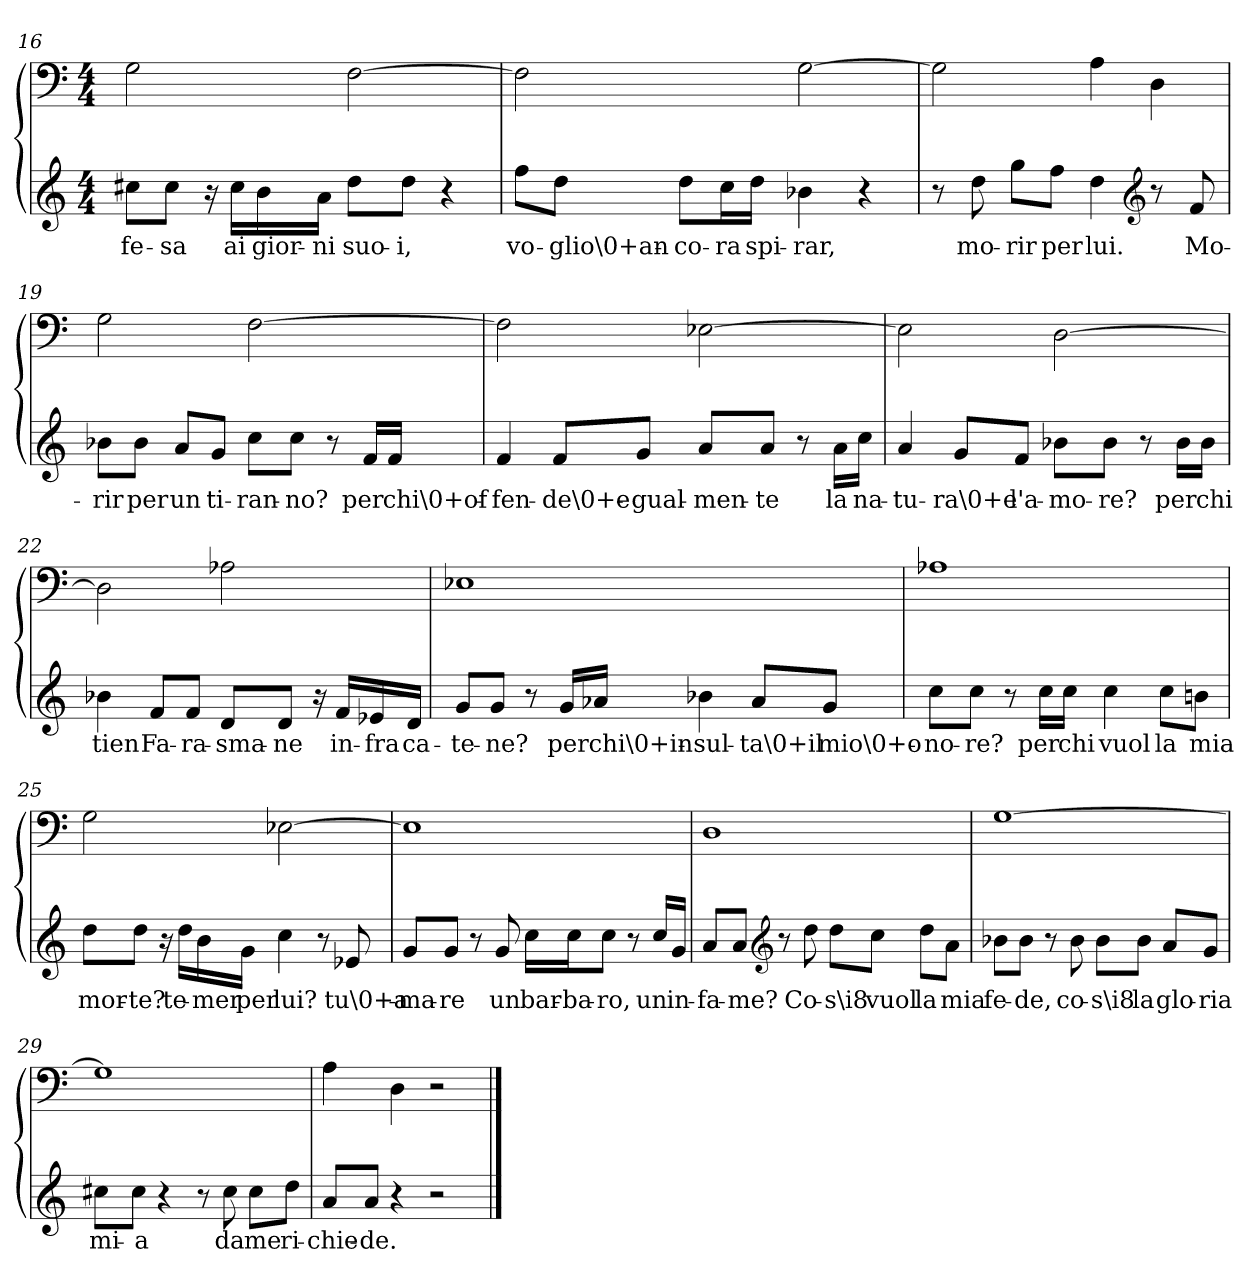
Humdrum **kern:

**kern	**text	**kern
*part1	*part1	*part1
*staff2	*staff2	*staff1
*clefG2	*	*clefF4
*k[]	*	*k[]
*C:	*	*C:
*M4/4	*	*M4/4
=16	=16	=16
8cc#X\L	-fe-	2G\
8cc#\J	-sa	.
16r	.	.
16cc#\LL	ai	.
16b\	gior-	.
16a\JJ	-ni	.
8dd\L	suo-	[2F\
8dd\J	-i,	.
4r	.	.
=17	=17	=17
8ff\L	vo-	2F\]
8dd\J	-glio\0+an-	.
8dd\L	-co-	.
16cc\L	-ra	.
16dd\JJ	spi-	.
4b-X\	-rar,	[2G\
4r	.	.
=18	=18	=18
8r	.	2G\]
8dd\	mo-	.
8gg\L	-rir	.
8ff\J	per	.
4dd\	lui.	4A\
*clefG2	*	*
8r	.	4D\
8f/	Mo-	.
=19	=19	=19
8b-X\L	-rir	2G\
8b-\J	per	.
8a/L	un	.
8g/J	ti-	.
8cc\L	-ran-	[2F\
8cc\J	-no?	.
8r	.	.
16f/LL	per	.
16f/JJ	chi\0+of-	.
=20	=20	=20
4f/	-fen-	2F\]
8f/L	-de\0+e-	.
8g/J	-gual-	.
8a/L	-men-	[2E-X\
8a/J	-te	.
8r	.	.
16a\LL	la	.
16cc\JJ	na-	.
=21	=21	=21
4a/	-tu-	2E-\]
8g/L	-ra\0+e	.
8f/J	l'a-	.
8b-X\L	-mo-	[2D\
8b-\J	-re?	.
8r	.	.
16b-\LL	per	.
16b-\JJ	chi	.
=22	=22	=22
4b-X\	tien	2D\]
8f/L	Fa-	.
8f/J	-ra-	.
8d/L	-sma-	2A-X\
8d/J	-ne	.
16r	.	.
16f/LL	in-	.
16e-X/	-fra	.
16d/JJ	ca-	.
=23	=23	=23
8g/L	-te-	1E-X\
8g/J	-ne?	.
8r	.	.
16g/LL	per	.
16a-X/JJ	chi\0+in-	.
4b-X\	-sul-	.
8a-/L	-ta\0+il	.
8g/J	mio\0+o-	.
=24	=24	=24
8cc\L	-no-	1A-X\
8cc\J	-re?	.
8r	.	.
16cc\LL	per	.
16cc\JJ	chi	.
4cc\	vuol	.
8cc\L	la	.
8bn\J	mia	.
=25	=25	=25
8dd\L	mor-	2G\
8dd\J	-te?	.
16r	.	.
16dd\LL	te-	.
16b\	-mer	.
16g\JJ	per	.
4cc\	lui?	[2E-X\
8r	.	.
8e-X/	tu\0+a-	.
=26	=26	=26
8g/L	-ma-	1E-\]
8g/J	-re	.
8r	.	.
8g/	un	.
16cc\LL	bar-	.
16cc\J	-ba-	.
8cc\J	-ro,	.
8r	.	.
16cc/LL	un	.
16g/JJ	in-	.
=27	=27	=27
8a/L	-fa-	1D\
8a/J	-me?	.
*clefG2	*	*
8r	.	.
8dd\	Co-	.
8dd\L	-s\i8	.
8cc\J	vuol	.
8dd\L	la	.
8a\J	mia	.
=28	=28	=28
8b-X\L	fe-	[1G\
8b-\J	-de,	.
8r	.	.
8b-\	co-	.
8b-\L	-s\i8	.
8b-\J	la	.
8a/L	glo-	.
8g/J	-ria	.
=29	=29	=29
8cc#X\L	mi-	1G\]
8cc#\J	-a	.
4r	.	.
8r	.	.
8cc#\	da	.
8cc#\L	me	.
8dd\J	ri-	.
=30	=30	=30
8a/L	-chie-	4A\
8a/J	-de.	.
4r	.	4D\
2r	.	2r
==	==	==
*-	*-	*-
